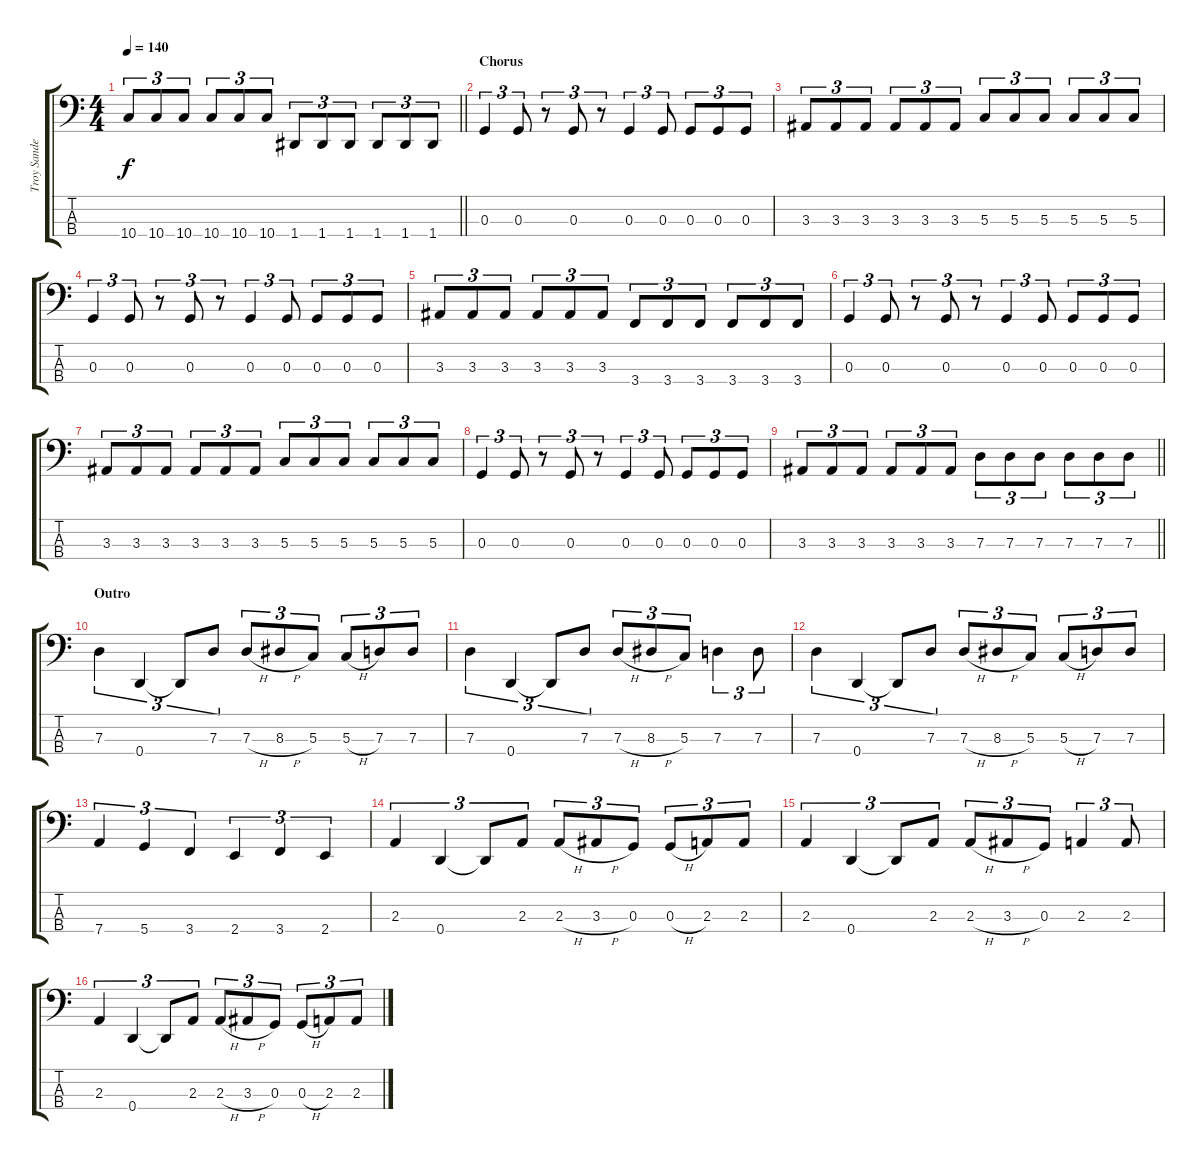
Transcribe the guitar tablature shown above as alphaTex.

\track ("Troy Sanders" "Troy Sande") {instrument electricbassfinger}
\staff {score tabs}
\tuning (F2 C2 G1 D1) {hide}
\ts (4 4)
\tempo 140
\clef f4
\barLineRight lightlight
\ks c
10.4.8{tu (3 2) dy f} 10.4.8{tu (3 2)} 10.4.8{tu (3 2)} 10.4.8{tu (3 2)} 10.4.8{tu (3 2)} 10.4.8{tu (3 2)} 1.4.8{tu (3 2)} 1.4.8{tu (3 2)} 1.4.8{tu (3 2)} 1.4.8{tu (3 2)} 1.4.8{tu (3 2)} 1.4.8{tu (3 2)} |
\section ("" "Chorus")
0.3.4{tu (3 2)} 0.3.8{tu (3 2)} r.8{tu (3 2)} 0.3.8{tu (3 2)} r.8{tu (3 2)} 0.3.4{tu (3 2)} 0.3.8{tu (3 2)} 0.3.8{tu (3 2)} 0.3.8{tu (3 2)} 0.3.8{tu (3 2)} |
3.3.8{tu (3 2)} 3.3.8{tu (3 2)} 3.3.8{tu (3 2)} 3.3.8{tu (3 2)} 3.3.8{tu (3 2)} 3.3.8{tu (3 2)} 5.3.8{tu (3 2)} 5.3.8{tu (3 2)} 5.3.8{tu (3 2)} 5.3.8{tu (3 2)} 5.3.8{tu (3 2)} 5.3.8{tu (3 2)} |
0.3.4{tu (3 2)} 0.3.8{tu (3 2)} r.8{tu (3 2)} 0.3.8{tu (3 2)} r.8{tu (3 2)} 0.3.4{tu (3 2)} 0.3.8{tu (3 2)} 0.3.8{tu (3 2)} 0.3.8{tu (3 2)} 0.3.8{tu (3 2)} |
3.3.8{tu (3 2)} 3.3.8{tu (3 2)} 3.3.8{tu (3 2)} 3.3.8{tu (3 2)} 3.3.8{tu (3 2)} 3.3.8{tu (3 2)} 3.4.8{tu (3 2)} 3.4.8{tu (3 2)} 3.4.8{tu (3 2)} 3.4.8{tu (3 2)} 3.4.8{tu (3 2)} 3.4.8{tu (3 2)} |
0.3.4{tu (3 2)} 0.3.8{tu (3 2)} r.8{tu (3 2)} 0.3.8{tu (3 2)} r.8{tu (3 2)} 0.3.4{tu (3 2)} 0.3.8{tu (3 2)} 0.3.8{tu (3 2)} 0.3.8{tu (3 2)} 0.3.8{tu (3 2)} |
3.3.8{tu (3 2)} 3.3.8{tu (3 2)} 3.3.8{tu (3 2)} 3.3.8{tu (3 2)} 3.3.8{tu (3 2)} 3.3.8{tu (3 2)} 5.3.8{tu (3 2)} 5.3.8{tu (3 2)} 5.3.8{tu (3 2)} 5.3.8{tu (3 2)} 5.3.8{tu (3 2)} 5.3.8{tu (3 2)} |
0.3.4{tu (3 2)} 0.3.8{tu (3 2)} r.8{tu (3 2)} 0.3.8{tu (3 2)} r.8{tu (3 2)} 0.3.4{tu (3 2)} 0.3.8{tu (3 2)} 0.3.8{tu (3 2)} 0.3.8{tu (3 2)} 0.3.8{tu (3 2)} |
\barLineRight lightlight
3.3.8{tu (3 2)} 3.3.8{tu (3 2)} 3.3.8{tu (3 2)} 3.3.8{tu (3 2)} 3.3.8{tu (3 2)} 3.3.8{tu (3 2)} 7.3.8{tu (3 2)} 7.3.8{tu (3 2)} 7.3.8{tu (3 2)} 7.3.8{tu (3 2)} 7.3.8{tu (3 2)} 7.3.8{tu (3 2)} |
\section ("" "Outro")
7.3.4{tu (3 2)} 0.4.4{tu (3 2)} 0.4{t}.8{tu (3 2)} 7.3.8{tu (3 2)} 7.3{h}.8{tu (3 2)} 8.3{h}.8{tu (3 2)} 5.3.8{tu (3 2)} 5.3{h}.8{tu (3 2)} 7.3.8{tu (3 2)} 7.3.8{tu (3 2)} |
7.3.4{tu (3 2)} 0.4.4{tu (3 2)} 0.4{t}.8{tu (3 2)} 7.3.8{tu (3 2)} 7.3{h}.8{tu (3 2)} 8.3{h}.8{tu (3 2)} 5.3.8{tu (3 2)} 7.3.4{tu (3 2)} 7.3.8{tu (3 2)} |
7.3.4{tu (3 2)} 0.4.4{tu (3 2)} 0.4{t}.8{tu (3 2)} 7.3.8{tu (3 2)} 7.3{h}.8{tu (3 2)} 8.3{h}.8{tu (3 2)} 5.3.8{tu (3 2)} 5.3{h}.8{tu (3 2)} 7.3.8{tu (3 2)} 7.3.8{tu (3 2)} |
7.4.4{tu (3 2)} 5.4.4{tu (3 2)} 3.4.4{tu (3 2)} 2.4.4{tu (3 2)} 3.4.4{tu (3 2)} 2.4.4{tu (3 2)} |
2.3.4{tu (3 2)} 0.4.4{tu (3 2)} 0.4{t}.8{tu (3 2)} 2.3.8{tu (3 2)} 2.3{h}.8{tu (3 2)} 3.3{h}.8{tu (3 2)} 0.3.8{tu (3 2)} 0.3{h}.8{tu (3 2)} 2.3.8{tu (3 2)} 2.3.8{tu (3 2)} |
2.3.4{tu (3 2)} 0.4.4{tu (3 2)} 0.4{t}.8{tu (3 2)} 2.3.8{tu (3 2)} 2.3{h}.8{tu (3 2)} 3.3{h}.8{tu (3 2)} 0.3.8{tu (3 2)} 2.3.4{tu (3 2)} 2.3.8{tu (3 2)} |
2.3.4{tu (3 2)} 0.4.4{tu (3 2)} 0.4{t}.8{tu (3 2)} 2.3.8{tu (3 2)} 2.3{h}.8{tu (3 2)} 3.3{h}.8{tu (3 2)} 0.3.8{tu (3 2)} 0.3{h}.8{tu (3 2)} 2.3.8{tu (3 2)} 2.3.8{tu (3 2)}
